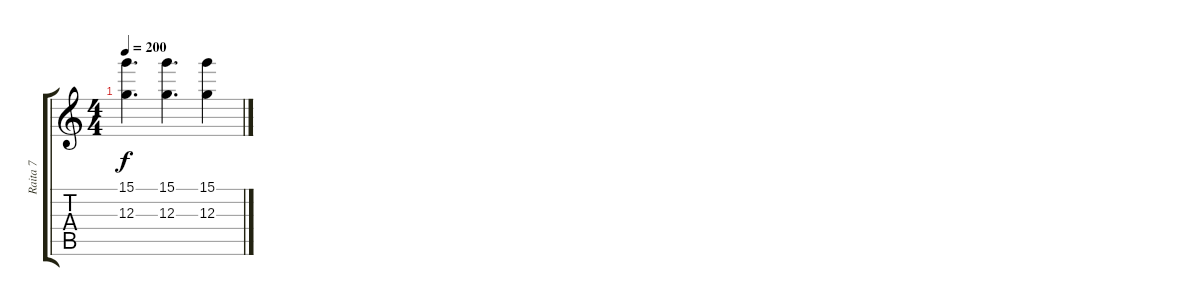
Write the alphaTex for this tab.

\track ("Raita 7" "Raita 7") {instrument distortionguitar}
\staff {score tabs}
\tuning (E4 B3 G3 D3 A2 E2) {hide}
\ts (4 4)
\tempo 200
\clef g2
\ks c
(15.1 12.3).4{d dy f} (15.1 12.3).4{d} (15.1 12.3).4
